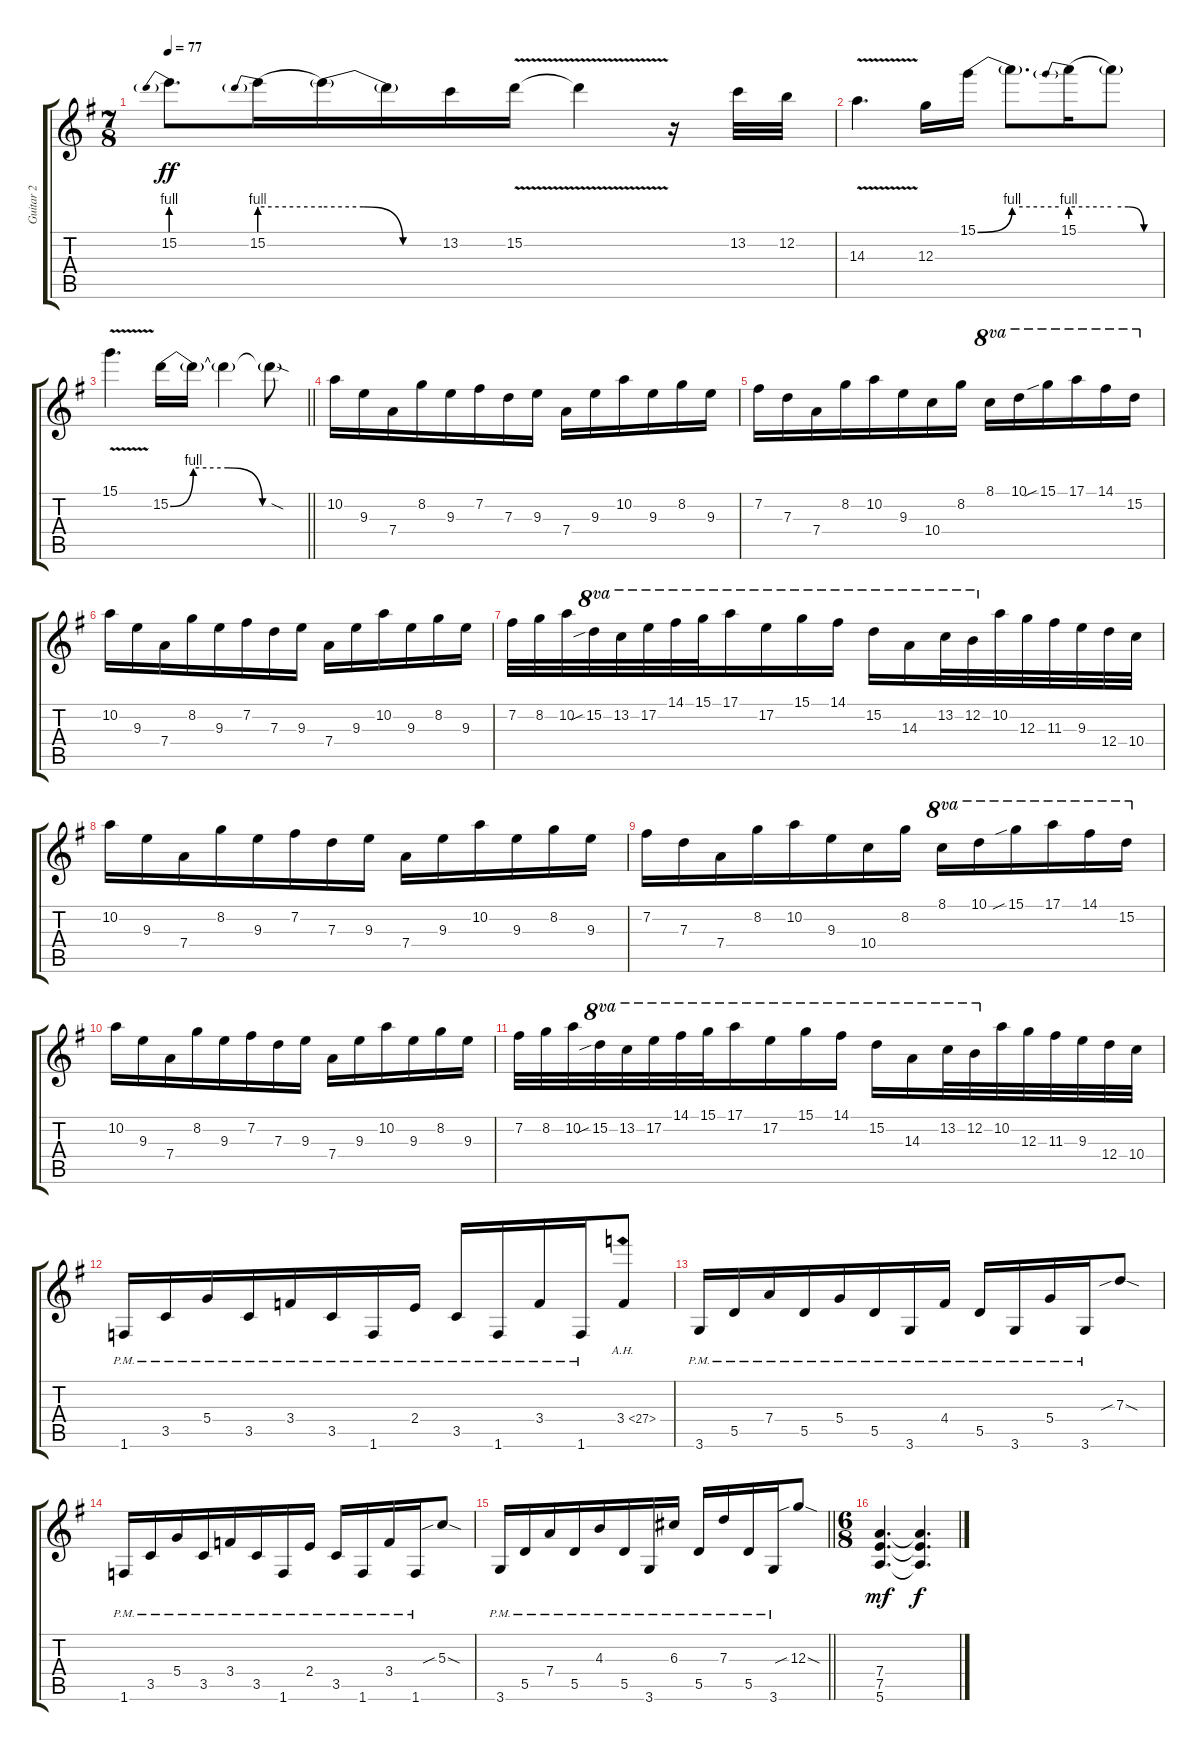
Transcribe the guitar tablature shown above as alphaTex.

\track ("Guitar 2" "Guitar 2") {instrument distortionguitar}
\staff {score tabs}
\tuning (E4 B3 G3 D3 A2 E2) {hide}
\ts (7 8)
\tempo 77
\clef g2
\ks g
15.2{be (prebend 0 4 60 4)}.8{d dy ff} 15.2{be (prebend 0 4 60 4)}.16 15.2{be (custom 0 4 20 4 40 0 60 0) t}.16 15.2{t}.16 13.2.16 15.2{v}.16 15.2{v t}.4 r.16 13.2.32 12.2.32 |
14.3{v}.4{d} 12.3.16 15.1{be (bend 0 0 60 4)}.16 15.1{be (hold 0 4 60 4) t}.8{d} 15.1{be (prebend 0 4 60 4)}.16 15.1{be (custom 0 4 20 4 40 0 60 0) t}.8 |
\barLineRight lightlight
15.1{v}.4{d} 15.2{be (custom 0 0 10 4 25 4 40 0 60 0)}.16 15.2{t}.16 15.2{t}.4 15.2{sod t}.8 |
10.2.16 9.3.16 7.4.16 8.2.16 9.3.16 7.2.16 7.3.16 9.3.16 7.4.16 9.3.16 10.2.16 9.3.16 8.2.16 9.3.16 |
7.2.16 7.3.16 7.4.16 8.2.16 10.2.16 9.3.16 10.4.16 8.2.16 8.1.16{ot 8va} 10.1.16{ot 8va} 15.1{sib}.16{ot 8va} 17.1.16{ot 8va} 14.1.16{ot 8va} 15.2.16{ot 8va} |
10.2.16 9.3.16 7.4.16 8.2.16 9.3.16 7.2.16 7.3.16 9.3.16 7.4.16 9.3.16 10.2.16 9.3.16 8.2.16 9.3.16 |
7.2.32 8.2.32 10.2.32 15.2{sib}.32{ot 8va} 13.2.32{ot 8va} 17.2.32{ot 8va} 14.1.32{ot 8va} 15.1.32{ot 8va} 17.1.16{ot 8va} 17.2.16{ot 8va} 15.1.16{ot 8va} 14.1.16{ot 8va} 15.2.16{ot 8va} 14.3.16{ot 8va} 13.2.32{ot 8va} 12.2.32{ot 8va} 10.2.32 12.3.32 11.3.32 9.3.32 12.4.32 10.4.32 |
10.2.16 9.3.16 7.4.16 8.2.16 9.3.16 7.2.16 7.3.16 9.3.16 7.4.16 9.3.16 10.2.16 9.3.16 8.2.16 9.3.16 |
7.2.16 7.3.16 7.4.16 8.2.16 10.2.16 9.3.16 10.4.16 8.2.16 8.1.16{ot 8va} 10.1.16{ot 8va} 15.1{sib}.16{ot 8va} 17.1.16{ot 8va} 14.1.16{ot 8va} 15.2.16{ot 8va} |
10.2.16 9.3.16 7.4.16 8.2.16 9.3.16 7.2.16 7.3.16 9.3.16 7.4.16 9.3.16 10.2.16 9.3.16 8.2.16 9.3.16 |
7.2.32 8.2.32 10.2.32 15.2{sib}.32{ot 8va} 13.2.32{ot 8va} 17.2.32{ot 8va} 14.1.32{ot 8va} 15.1.32{ot 8va} 17.1.16{ot 8va} 17.2.16{ot 8va} 15.1.16{ot 8va} 14.1.16{ot 8va} 15.2.16{ot 8va} 14.3.16{ot 8va} 13.2.32{ot 8va} 12.2.32{ot 8va} 10.2.32 12.3.32 11.3.32 9.3.32 12.4.32 10.4.32 |
1.6{pm}.16 3.5{pm}.16 5.4{pm}.16 3.5{pm}.16 3.4{pm}.16 3.5{pm}.16 1.6{pm}.16 2.4{pm}.16 3.5{pm}.16 1.6{pm}.16 3.4{pm}.16 1.6{pm}.16 3.4{ah 24}.8 |
3.6{pm}.16 5.5{pm}.16 7.4{pm}.16 5.5{pm}.16 5.4{pm}.16 5.5{pm}.16 3.6{pm}.16 4.4{pm}.16 5.5{pm}.16 3.6{pm}.16 5.4{pm}.16 3.6{pm}.16 7.3{sib sod}.8 |
1.6{pm}.16 3.5{pm}.16 5.4{pm}.16 3.5{pm}.16 3.4{pm}.16 3.5{pm}.16 1.6{pm}.16 2.4{pm}.16 3.5{pm}.16 1.6{pm}.16 3.4{pm}.16 1.6{pm}.16 5.3{sib sod}.8 |
\barLineRight lightlight
3.6{pm}.16 5.5{pm}.16 7.4{pm}.16 5.5{pm}.16 4.3{pm}.16 5.5{pm}.16 3.6{pm}.16 6.3{pm}.16 5.5{pm}.16 7.3{pm}.16 5.5{pm}.16 3.6{pm}.16 12.3{sib sod}.8 |
\ts (6 8)
(7.4 7.5 5.6).4{d dy mf} (7.4{t} 7.5{t} 5.6{t}).4{d dy f}
